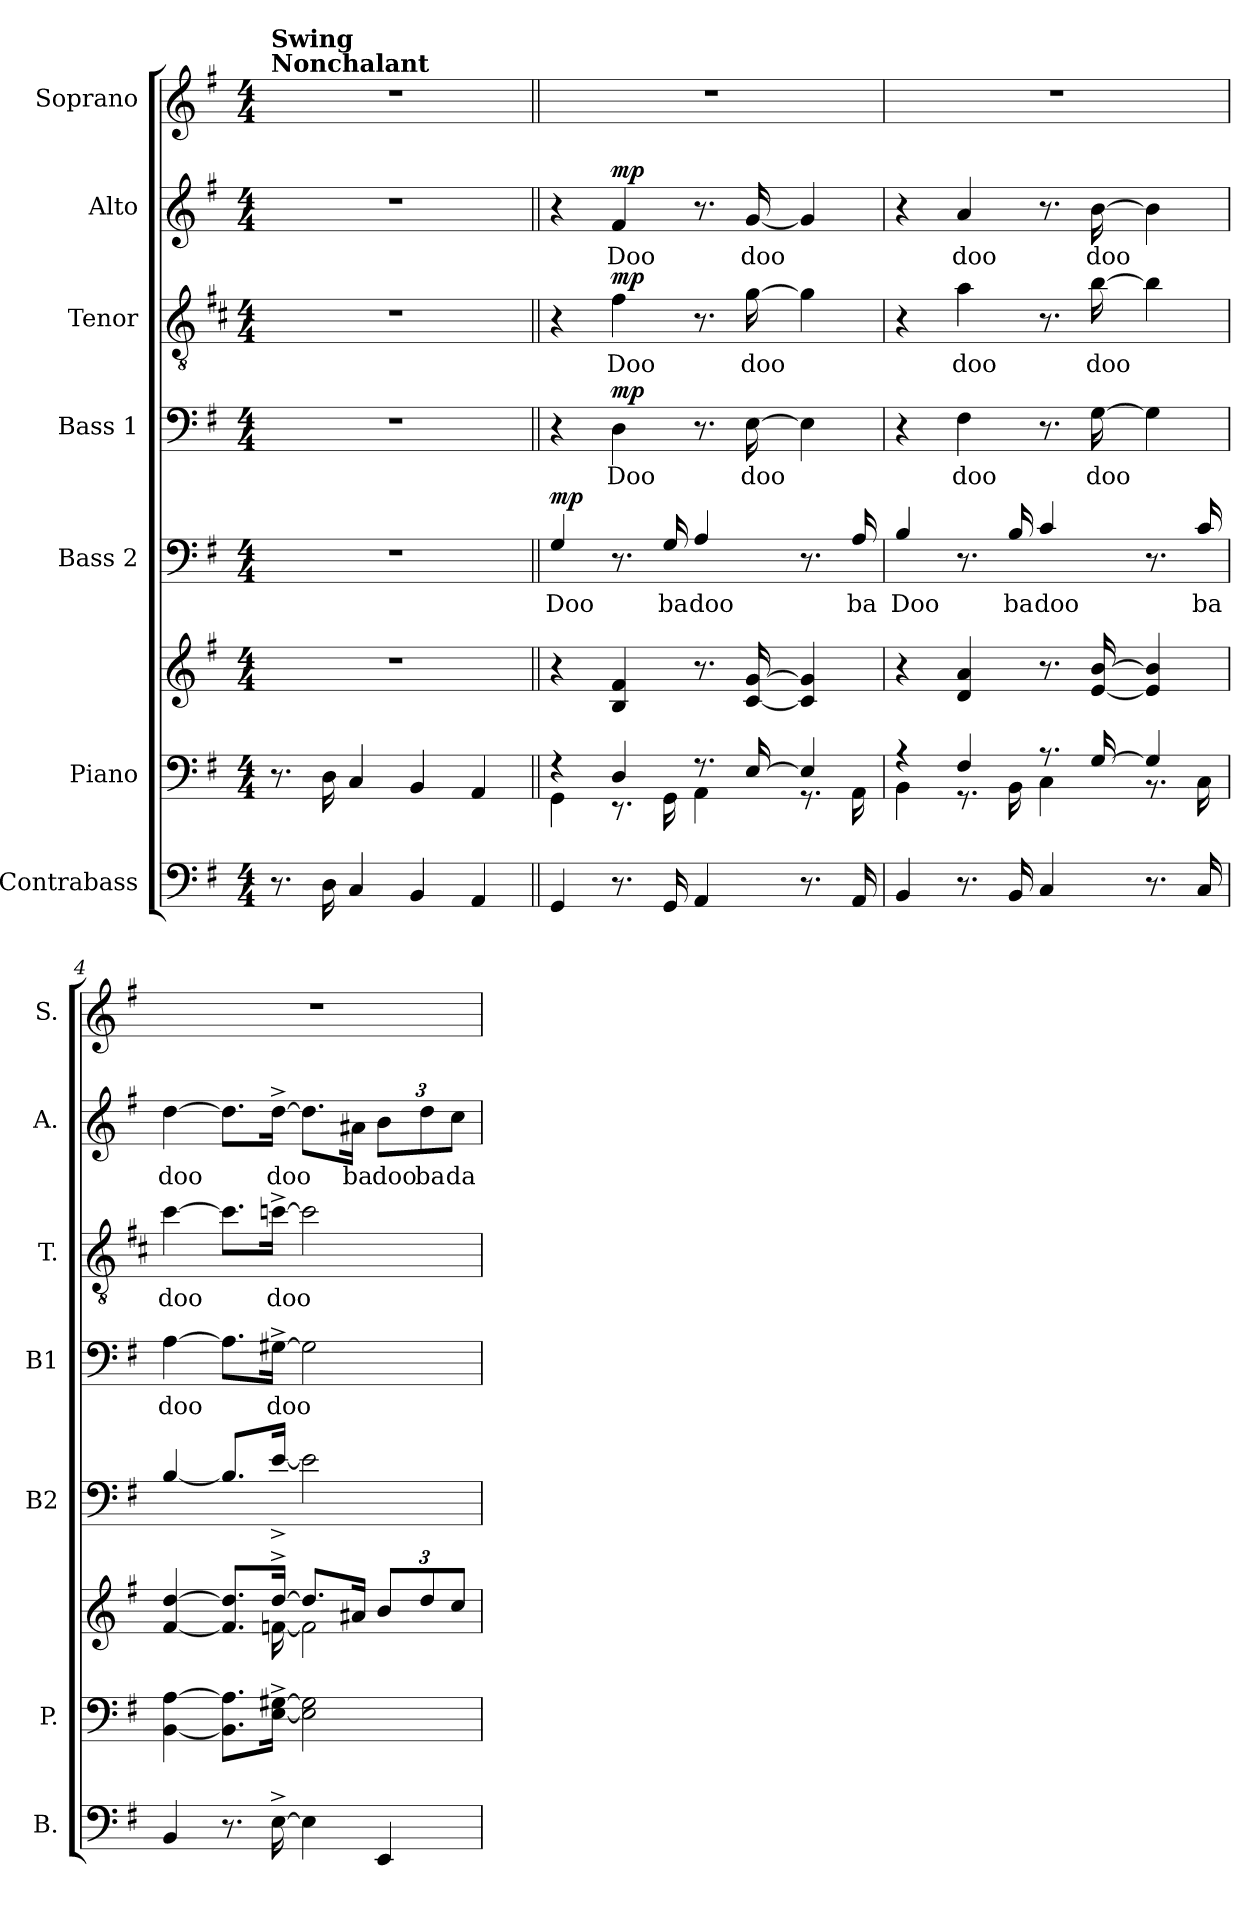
**kern	**kern	**kern	**kern	**text	**dynam	**kern	**text	**dynam	**kern	**text	**dynam	**kern	**text	**dynam	**kern
*part7	*part6	*part6	*part5	*part5	*part5	*part4	*part4	*part4	*part3	*part3	*part3	*part2	*part2	*part2	*part1
*staff8	*staff7	*staff6	*staff5	*staff5	*staff5	*staff4	*staff4	*staff4	*staff3	*staff3	*staff3	*staff2	*staff2	*staff2	*staff1
*I"Contrabass	*I"Piano	*	*I"Bass 2	*	*	*I"Bass 1	*	*	*I"Tenor	*	*	*I"Alto	*	*	*I"Soprano
*I'B.	*I'P.	*	*I'B2	*	*	*I'B1	*	*	*I'T.	*	*	*I'A.	*	*	*I'S.
*clefF4	*clefF4	*clefG2	*clefF4	*	*	*clefF4	*	*	*clefGv2	*	*	*clefG2	*	*	*clefG2
*	*	*	*ITrd12c21	*	*	*	*	*	*ITrd4c7	*	*	*	*	*	*
*k[f#]	*k[f#]	*k[f#]	*k[f#]	*	*	*k[f#]	*	*	*k[f#]	*	*	*k[f#]	*	*	*k[f#]
*M4/4	*M4/4	*M4/4	*M4/4	*	*	*M4/4	*	*	*M4/4	*	*	*M4/4	*	*	*M4/4
*MM112	*MM112	*MM112	*MM112	*	*	*MM112	*	*	*MM112	*	*	*MM112	*	*	*MM112
=1	=1	=1	=1	=1	=1	=1	=1	=1	=1	=1	=1	=1	=1	=1	=1
!	!	!	!	!	!	!	!	!	!	!	!	!	!	!	!LO:TX:a:B:t=Nonchalant
!	!	!	!	!	!	!	!	!	!	!	!	!	!	!	!LO:TX:B:t=Swing
8.r	8.r	1r	1r	.	.	1r	.	.	1r	.	.	1r	.	.	1r
16D\	16D\	.	.	.	.	.	.	.	.	.	.	.	.	.	.
4C/	4C/	.	.	.	.	.	.	.	.	.	.	.	.	.	.
4BB/	4BB/	.	.	.	.	.	.	.	.	.	.	.	.	.	.
4AA/	4AA/	.	.	.	.	.	.	.	.	.	.	.	.	.	.
=2||	=2||	=2||	=2||	=2||	=2||	=2||	=2||	=2||	=2||	=2||	=2||	=2||	=2||	=2||	=2||
*	*^	*	*	*	*	*	*	*	*	*	*	*	*	*	*
!	!	!	!	!	!LO:LY:b	!LO:DY:b	!	!	!	!	!	!	!	!	!	!
4GG/	4r	4GG\	4r	4GG/	Doo	mp	4r	.	.	4r	.	.	4r	.	.	1r
!	!	!	!	!	!	!	!	!LO:LY:b	!LO:DY:b	!	!LO:LY:b	!LO:DY:b	!	!LO:LY:b	!LO:DY:b	!
8.r	4D/	8.r	4B/ 4f#/	8.r	.	.	4D\	Doo	mp	4B\	Doo	mp	4f#/	Doo	mp	.
!	!	!	!	!	!LO:LY:b	!	!	!	!	!	!	!	!	!	!	!
16GG/	.	16GG\	.	16GG/	ba	.	.	.	.	.	.	.	.	.	.	.
!	!	!	!	!	!LO:LY:b	!	!	!	!	!	!	!	!	!	!	!
4AA/	8.r	4AA\	8.r	4AA/	doo	.	8.r	.	.	8.r	.	.	8.r	.	.	.
!	!	!	!	!	!	!	!	!LO:LY:b	!	!	!LO:LY:b	!	!	!LO:LY:b	!	!
.	[16E/	.	[16c/ [16g/	.	.	.	[16E\	doo	.	[16c\	doo	.	[16g/	doo	.	.
8.r	4E/]	8.r	4c/] 4g/]	8.r	.	.	4E\]	.	.	4c\]	.	.	4g/]	.	.	.
!	!	!	!	!	!LO:LY:b	!	!	!	!	!	!	!	!	!	!	!
16AA/	.	16AA\	.	16AA/	ba	.	.	.	.	.	.	.	.	.	.	.
=3	=3	=3	=3	=3	=3	=3	=3	=3	=3	=3	=3	=3	=3	=3	=3	=3
!	!	!	!	!	!LO:LY:b	!	!	!	!	!	!	!	!	!	!	!
4BB/	4r	4BB\	4r	4BB/	Doo	.	4r	.	.	4r	.	.	4r	.	.	1r
!	!	!	!	!	!	!	!	!LO:LY:b	!	!	!LO:LY:b	!	!	!LO:LY:b	!	!
8.r	4F#/	8.r	4d/ 4a/	8.r	.	.	4F#\	doo	.	4d\	doo	.	4a/	doo	.	.
!	!	!	!	!	!LO:LY:b	!	!	!	!	!	!	!	!	!	!	!
16BB/	.	16BB\	.	16BB/	ba	.	.	.	.	.	.	.	.	.	.	.
!	!	!	!	!	!LO:LY:b	!	!	!	!	!	!	!	!	!	!	!
4C/	8.r	4C\	8.r	4C/	doo	.	8.r	.	.	8.r	.	.	8.r	.	.	.
!	!	!	!	!	!	!	!	!LO:LY:b	!	!	!LO:LY:b	!	!	!LO:LY:b	!	!
.	[16G/	.	[16e/ [16b/	.	.	.	[16G\	doo	.	[16e\	doo	.	[16b\	doo	.	.
8.r	4G/]	8.r	4e/] 4b/]	8.r	.	.	4G\]	.	.	4e\]	.	.	4b\]	.	.	.
!	!	!	!	!	!LO:LY:b	!	!	!	!	!	!	!	!	!	!	!
16C/	.	16C\	.	16C/	ba	.	.	.	.	.	.	.	.	.	.	.
=4	=4	=4	=4	=4	=4	=4	=4	=4	=4	=4	=4	=4	=4	=4	=4	=4
*	*	*	*^	*	*	*	*	*	*	*	*	*	*	*	*	*
!	!	!	!	!	!	!	!	!	!LO:LY:b	!	!	!LO:LY:b	!	!	!LO:LY:b	!	!
*	*v	*v	*	*	*	*	*	*	*	*	*	*	*	*	*	*	*
4BB/	[4BB\ [4A\	[4f#/ [4dd/	4..ryy	[4BB/	.	.	[4A\	doo	.	[4f#\	doo	.	[4dd\	doo	.	1r
8.r	8.BB\] 8.A\]L	8.f#/] 8.dd/]L	.	8.BB/L]	.	.	8.A\L]	.	.	8.f#\L]	.	.	8.dd\L]	.	.	.
!	!	!	!	!	!	!	!	!LO:LY:b	!	!	!LO:LY:b	!	!	!LO:LY:b	!	!
[16E^\	[16E\^ [16G#X\^Jk	[16dd^/Jk	[16fn\	[16E^/Jk	.	.	[16G#X^\Jk	doo	.	[16fn^\Jk	doo	.	[16dd^\Jk	doo	.	.
4E\]	2E\] 2G#\]	8.dd/L]	2f\]	2E\]	.	.	2G#\]	.	.	2f\]	.	.	8.dd\L]	.	.	.
!	!	!	!	!	!	!	!	!	!	!	!	!	!	!LO:LY:b	!	!
.	.	16a#X/Jk	.	.	.	.	.	.	.	.	.	.	16a#X\Jk	ba	.	.
*	*	*Xbrackettup	*	*	*	*	*	*	*	*	*	*	*Xbrackettup	*	*	*
!	!	!	!	!	!	!	!	!	!	!	!	!	!	!LO:LY:b	!	!
4EE/	.	12b/L	.	.	.	.	.	.	.	.	.	.	12b\L	doo	.	.
!	!	!	!	!	!	!	!	!	!	!	!	!	!	!LO:LY:b	!	!
.	.	12dd/	.	.	.	.	.	.	.	.	.	.	12dd\	ba	.	.
!	!	!	!	!	!	!	!	!	!	!	!	!	!	!LO:LY:b	!	!
.	.	12cc/J	.	.	.	.	.	.	.	.	.	.	12cc\J	da	.	.
*	*	*v	*v	*	*	*	*	*	*	*	*	*	*	*	*	*
=	=	=	=	=	=	=	=	=	=	=	=	=	=	=	=
*-	*-	*-	*-	*-	*-	*-	*-	*-	*-	*-	*-	*-	*-	*-	*-
